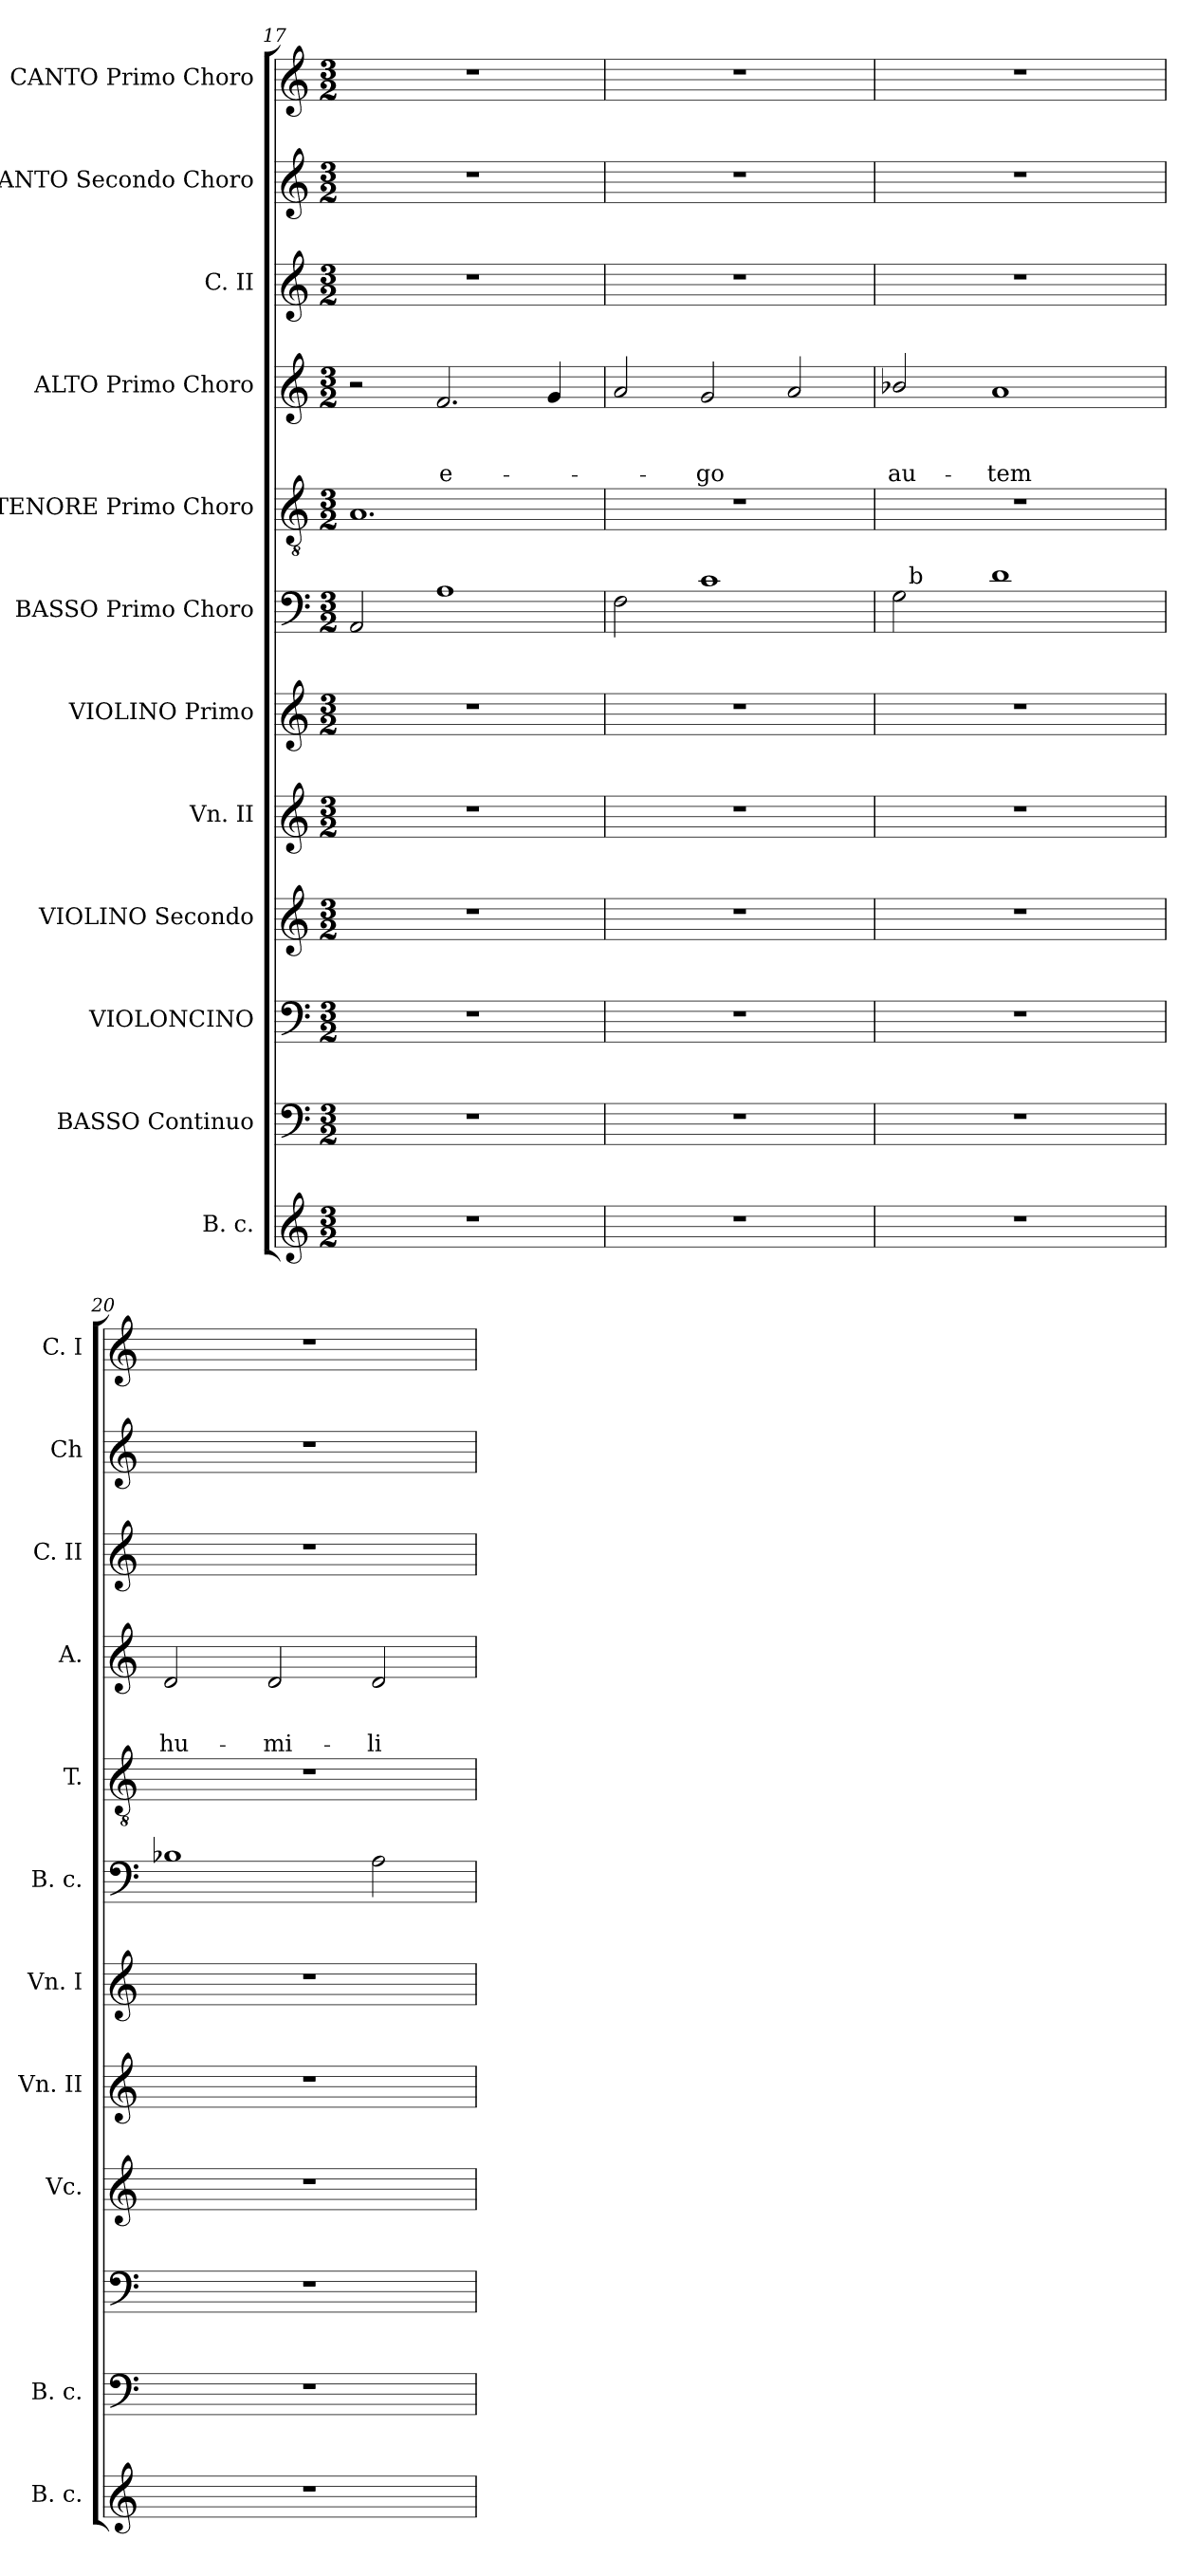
**kern	**kern	**kern	**kern	**kern	**kern	**kern	**kern	**text	**kern	**text	**text	**text	**kern	**kern	**kern
*part12	*part11	*part10	*part9	*part8	*part7	*part6	*part5	*part5	*part4	*part4	*part4	*part4	*part3	*part2	*part1
*staff12	*staff11	*staff10	*staff9	*staff8	*staff7	*staff6	*staff5	*staff5	*staff4	*staff4	*staff4	*staff4	*staff3	*staff2	*staff1
*I"B. c.	*I"BASSO Continuo	*I"VIOLONCINO	*I"VIOLINO Secondo	*I"Vn. II	*I"VIOLINO Primo	*I"BASSO Primo Choro	*I"TENORE Primo Choro	*	*I"ALTO Primo Choro	*	*	*	*I"C. II	*I"CANTO Secondo Choro	*I"CANTO Primo Choro
*I'B. c.	*I'B. c.	*	*I'Vc.	*I'Vn. II	*I'Vn. I	*I'B. c.	*I'T.	*	*I'A.	*	*	*	*I'C. II	*I'Ch	*I'C. I
*clefG2	*clefF4	*clefF4	*clefG2	*clefG2	*clefG2	*clefF4	*clefGv2	*	*clefG2	*	*	*	*clefG2	*clefG2	*clefG2
*	*ITrd7c12	*	*	*	*	*	*	*	*	*	*	*	*	*	*
*k[]	*k[]	*k[]	*k[]	*k[]	*k[]	*k[]	*k[]	*	*k[]	*	*	*	*k[]	*k[]	*k[]
*C:	*C:	*C:	*C:	*C:	*C:	*C:	*C:	*	*C:	*	*	*	*C:	*C:	*C:
*M3/2	*M3/2	*M3/2	*M3/2	*M3/2	*M3/2	*M3/2	*M3/2	*	*M3/2	*	*	*	*M3/2	*M3/2	*M3/2
=17	=17	=17	=17	=17	=17	=17	=17	=17	=17	=17	=17	=17	=17	=17	=17
1.r	1.r	1.r	1.r	1.r	1.r	2AA/	1.A	.	2r	.	.	.	1.r	1.r	1.r
!	!	!	!	!	!	!	!	!	!	!	!	!LO:LY:b:rj	!	!	!
.	.	.	.	.	.	1A>	.	.	2.f/	.	.	e-	.	.	.
.	.	.	.	.	.	.	.	.	4g/	.	.	.	.	.	.
=18	=18	=18	=18	=18	=18	=18	=18	=18	=18	=18	=18	=18	=18	=18	=18
!	!	!	!	!	!	!	!LO:N:vis=1	!	!	!	!	!	!	!	!
1.r	1.r	1.r	1.r	1.r	1.r	2F\	1.r	.	2a/	.	.	.	1.r	1.r	1.r
!	!	!	!	!	!	!	!	!	!	!	!	!LO:LY:b	!	!	!
.	.	.	.	.	.	1c	.	.	2g/	.	.	-go	.	.	.
.	.	.	.	.	.	.	.	.	2a/	.	.	.	.	.	.
=19	=19	=19	=19	=19	=19	=19	=19	=19	=19	=19	=19	=19	=19	=19	=19
!	!	!	!	!	!	!	!LO:N:vis=1	!	!	!	!	!LO:LY:b	!	!	!
*	*	*	*	*	*	*^	*	*	*	*	*	*	*	*	*
1.r	1.r	1.r	1.r	1.r	1.r	2G\	32ryy	1.r	.	2b-X/	.	.	au-	1.r	1.r	1.r
!	!	!	!	!	!	!	!LO:TX:a:t=b	!	!	!	!	!	!	!	!	!
.	.	.	.	.	.	.	1ryy	.	.	.	.	.	.	.	.	.
!	!	!	!	!	!	!	!	!	!	!	!	!	!LO:LY:b	!	!	!
.	.	.	.	.	.	1d	.	.	.	1a	.	.	-tem	.	.	.
.	.	.	.	.	.	.	4...ryy	.	.	.	.	.	.	.	.	.
=20	=20	=20	=20	=20	=20	=20	=20	=20	=20	=20	=20	=20	=20	=20	=20	=20
!	!	!	!	!	!	!	!	!LO:N:vis=1	!	!	!	!	!LO:LY:b	!	!	!
*	*	*	*	*	*	*v	*v	*	*	*	*	*	*	*	*	*
1.r	1.r	1.r	1.r	1.r	1.r	1B-X	1.r	.	2d/	.	.	hu-	1.r	1.r	1.r
!	!	!	!	!	!	!	!	!	!	!	!	!LO:LY:b	!	!	!
.	.	.	.	.	.	.	.	.	2d/	.	.	-mi-	.	.	.
!	!	!	!	!	!	!	!	!	!	!	!	!LO:LY:b	!	!	!
.	.	.	.	.	.	2A\	.	.	2d/	.	.	-li-	.	.	.
=	=	=	=	=	=	=	=	=	=	=	=	=	=	=	=
*-	*-	*-	*-	*-	*-	*-	*-	*-	*-	*-	*-	*-	*-	*-	*-
